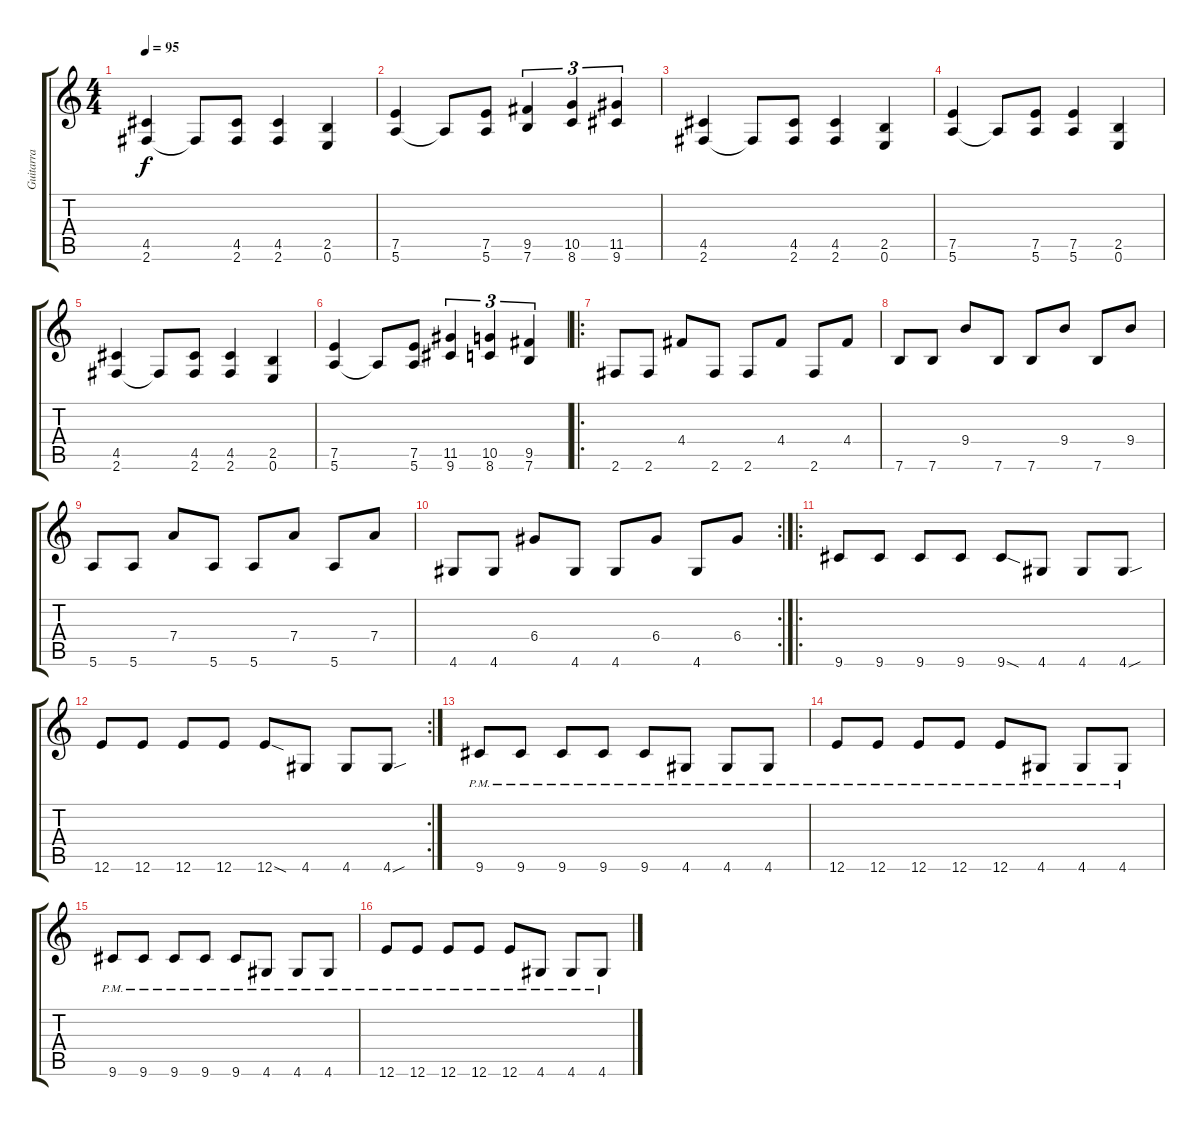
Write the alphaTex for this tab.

\track ("Guitarra" "Guitarra") {instrument distortionguitar}
\staff {score tabs}
\tuning (E4 B3 G3 D3 A2 E2) {hide}
\ts (4 4)
\tempo 95
\clef g2
\ks c
(4.5 2.6).4{dy f} 2.6{t}.8 (4.5 2.6).8 (4.5 2.6).4 (2.5 0.6).4 |
(7.5 5.6).4 5.6{t}.8 (7.5 5.6).8 (9.5 7.6).4{tu (3 2)} (10.5 8.6).4{tu (3 2)} (11.5 9.6).4{tu (3 2)} |
(4.5 2.6).4 2.6{t}.8 (4.5 2.6).8 (4.5 2.6).4 (2.5 0.6).4 |
(7.5 5.6).4 5.6{t}.8 (7.5 5.6).8 (7.5 5.6).4 (2.5 0.6).4 |
(4.5 2.6).4 2.6{t}.8 (4.5 2.6).8 (4.5 2.6).4 (2.5 0.6).4 |
(7.5 5.6).4 5.6{t}.8 (7.5 5.6).8 (11.5 9.6).4{tu (3 2)} (10.5 8.6).4{tu (3 2)} (9.5 7.6).4{tu (3 2)} |
\ro
2.6.8 2.6.8 4.4.8 2.6.8 2.6.8 4.4.8 2.6.8 4.4.8 |
7.6.8 7.6.8 9.4.8 7.6.8 7.6.8 9.4.8 7.6.8 9.4.8 |
5.6.8 5.6.8 7.4.8 5.6.8 5.6.8 7.4.8 5.6.8 7.4.8 |
\rc 2
4.6.8 4.6.8 6.4.8 4.6.8 4.6.8 6.4.8 4.6.8 6.4.8 |
\ro
9.6.8 9.6.8 9.6.8 9.6.8 9.6{sod}.8 4.6.8 4.6.8 4.6{sou}.8 |
\rc 2
12.6.8 12.6.8 12.6.8 12.6.8 12.6{sod}.8 4.6.8 4.6.8 4.6{sou}.8 |
9.6{pm}.8 9.6{pm}.8 9.6{pm}.8 9.6{pm}.8 9.6{pm}.8 4.6{pm}.8 4.6{pm}.8 4.6{pm}.8 |
12.6{pm}.8 12.6{pm}.8 12.6{pm}.8 12.6{pm}.8 12.6{pm}.8 4.6{pm}.8 4.6{pm}.8 4.6{pm}.8 |
9.6{pm}.8 9.6{pm}.8 9.6{pm}.8 9.6{pm}.8 9.6{pm}.8 4.6{pm}.8 4.6{pm}.8 4.6{pm}.8 |
12.6{pm}.8 12.6{pm}.8 12.6{pm}.8 12.6{pm}.8 12.6{pm}.8 4.6{pm}.8 4.6{pm}.8 4.6{pm}.8
